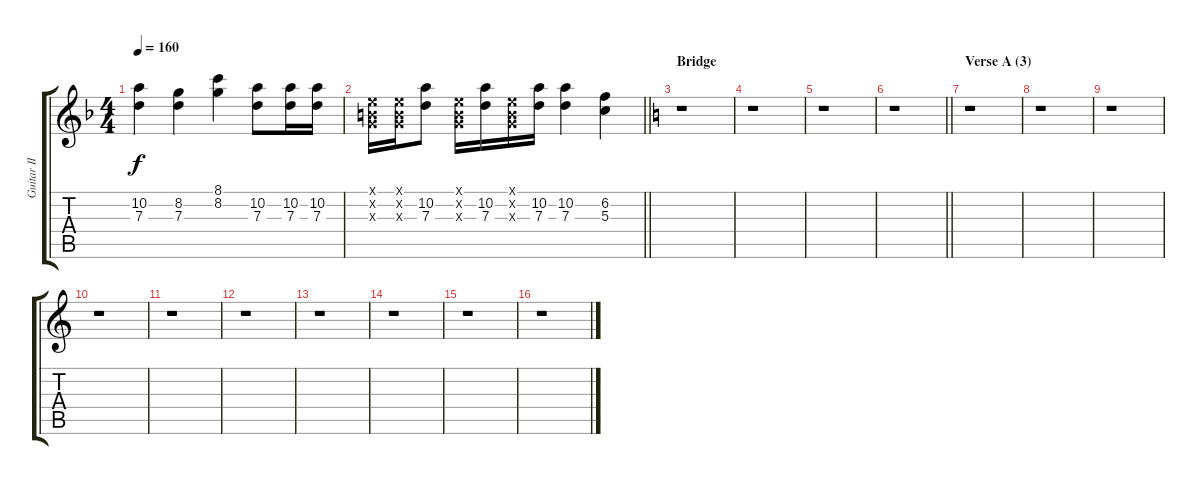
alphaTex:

\track ("Guitar II (Aiji)" "Guitar II ") {instrument electricguitarjazz}
\staff {score tabs}
\tuning (E4 B3 G3 D3 A2 E2) {hide}
\ts (4 4)
\tempo 160
\clef g2
\ks f
(10.2 7.3).4{dy f} (8.2 7.3).4 (8.1 8.2).4 (10.2 7.3).8 (10.2 7.3).16 (10.2 7.3).16 |
\barLineRight lightlight
(0.1{x} 0.2{x} 0.3{x}).16 (0.1{x} 0.2{x} 0.3{x}).16 (10.2 7.3).8 (0.1{x} 0.2{x} 0.3{x}).16 (10.2 7.3).16 (0.1{x} 0.2{x} 0.3{x}).16 (10.2 7.3).16 (10.2 7.3).4 (6.2 5.3).4 |
\section ("" "Bridge")
\ks c
r.1 |
r.1 |
r.1 |
\barLineRight lightlight
r.1 |
\section ("" "Verse A (3)")
r.1 |
r.1 |
r.1 |
r.1 |
r.1 |
r.1 |
r.1 |
r.1 |
r.1 |
r.1
